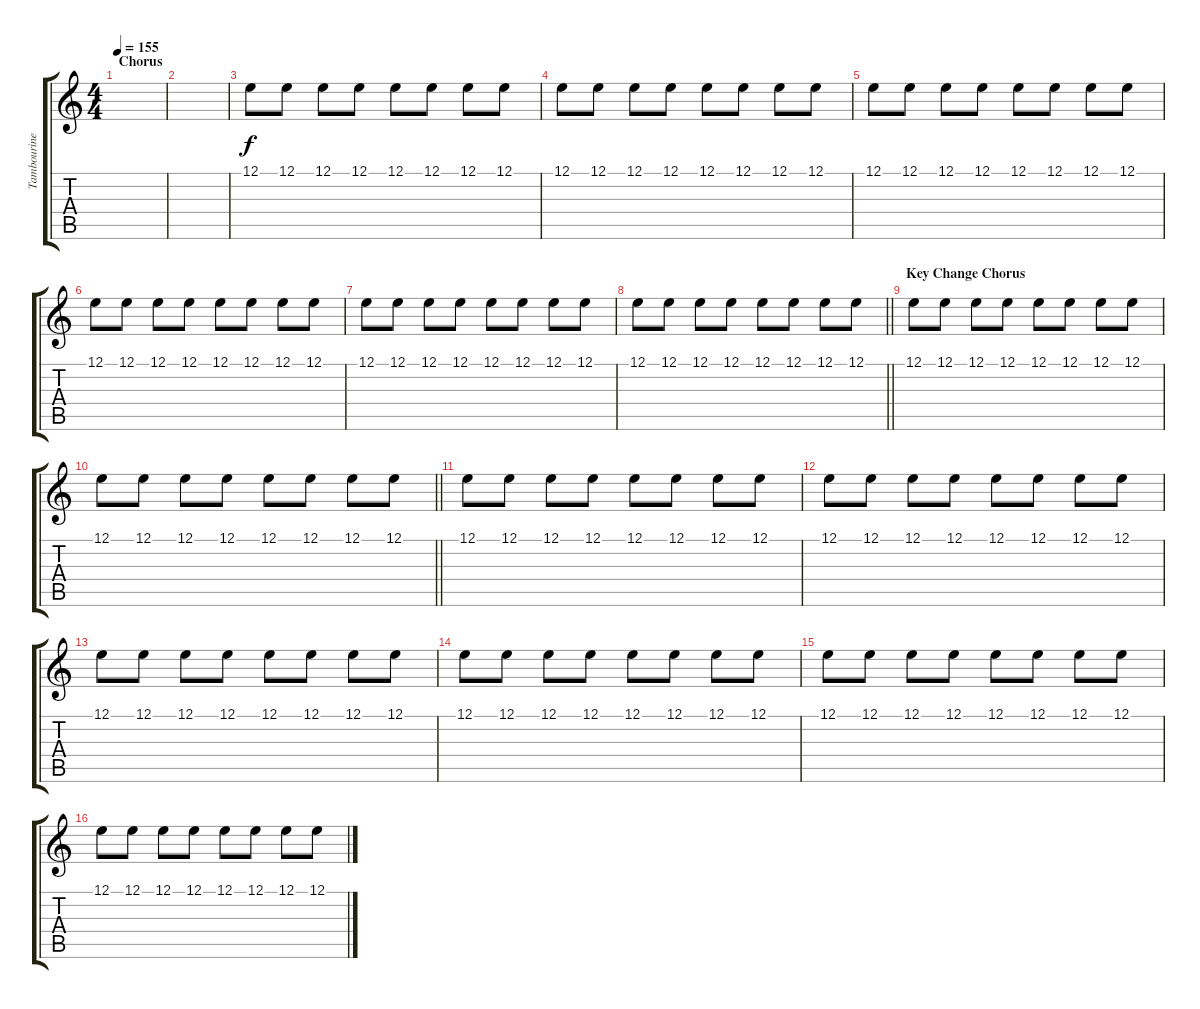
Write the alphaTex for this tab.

\track ("Tambourine" "Tambourine") {instrument lead2sawtooth}
\staff {score tabs}
\tuning (E4 B3 G3 D3 A2 D2) {hide}
\ts (4 4)
\section ("" "Chorus")
\tempo 155
\clef g2
\ks c
|
|
12.1.8 12.1.8 12.1.8 12.1.8 12.1.8 12.1.8 12.1.8 12.1.8 |
12.1.8 12.1.8 12.1.8 12.1.8 12.1.8 12.1.8 12.1.8 12.1.8 |
12.1.8 12.1.8 12.1.8 12.1.8 12.1.8 12.1.8 12.1.8 12.1.8 |
12.1.8 12.1.8 12.1.8 12.1.8 12.1.8 12.1.8 12.1.8 12.1.8 |
12.1.8 12.1.8 12.1.8 12.1.8 12.1.8 12.1.8 12.1.8 12.1.8 |
\barLineRight lightlight
12.1.8 12.1.8 12.1.8 12.1.8 12.1.8 12.1.8 12.1.8 12.1.8 |
\section ("" "Key Change Chorus")
12.1.8 12.1.8 12.1.8 12.1.8 12.1.8 12.1.8 12.1.8 12.1.8 |
\barLineRight lightlight
12.1.8 12.1.8 12.1.8 12.1.8 12.1.8 12.1.8 12.1.8 12.1.8 |
12.1.8 12.1.8 12.1.8 12.1.8 12.1.8 12.1.8 12.1.8 12.1.8 |
12.1.8 12.1.8 12.1.8 12.1.8 12.1.8 12.1.8 12.1.8 12.1.8 |
12.1.8 12.1.8 12.1.8 12.1.8 12.1.8 12.1.8 12.1.8 12.1.8 |
12.1.8 12.1.8 12.1.8 12.1.8 12.1.8 12.1.8 12.1.8 12.1.8 |
12.1.8 12.1.8 12.1.8 12.1.8 12.1.8 12.1.8 12.1.8 12.1.8 |
12.1.8 12.1.8 12.1.8 12.1.8 12.1.8 12.1.8 12.1.8 12.1.8
